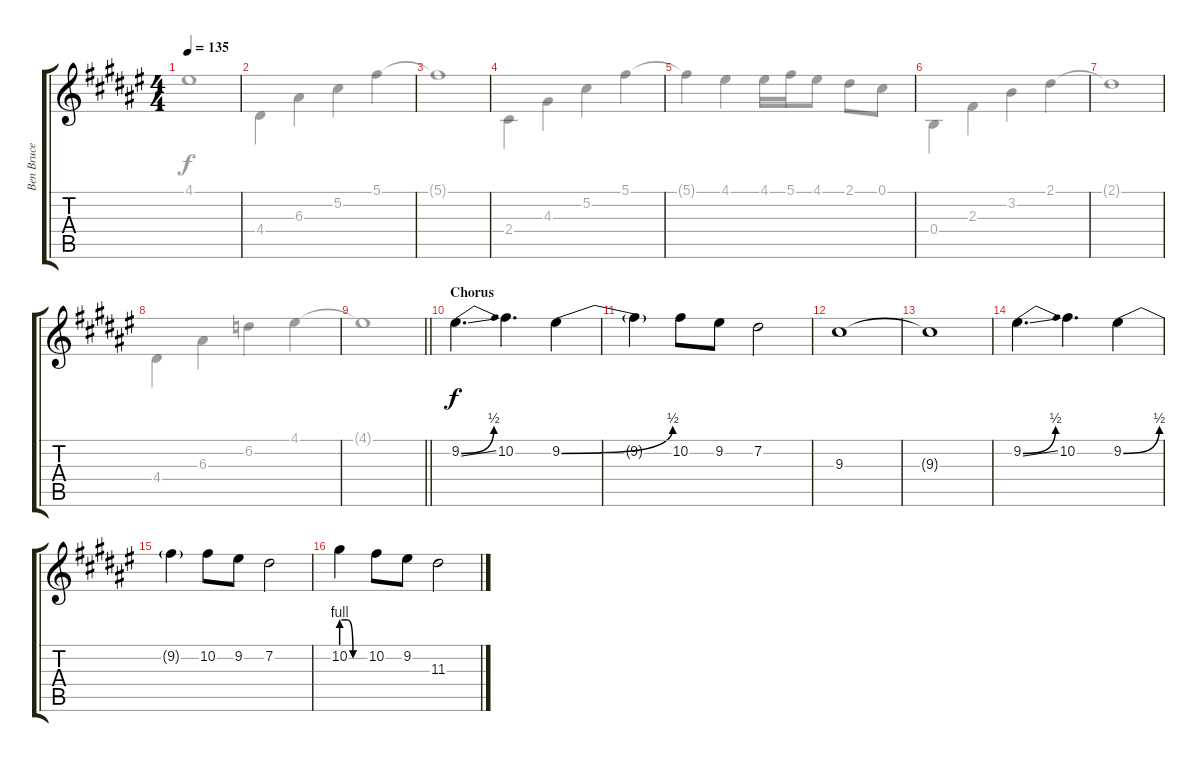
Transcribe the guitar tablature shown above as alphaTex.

\track ("Ben Bruce" "Ben Bruce") {instrument distortionguitar}
\staff {score tabs}
\tuning (Db4 Ab3 E3 B2 Gb2 B1) {hide}
\voice
\ts (4 4)
\tempo 135
\clef g2
\ks d#minor
|
|
|
|
|
|
|
|
\barLineRight lightlight
|
\section ("" "Chorus")
9.2{be (bend 0 0 60 2) ss}.4{d} 10.2.4{d} 9.2{be (bend 0 0 60 2)}.4 |
9.2{t}.4 10.2.8 9.2.8 7.2.2 |
9.3.1 |
9.3{t}.1 |
9.2{be (bend 0 0 60 2) ss}.4{d} 10.2.4{d} 9.2{be (bend 0 0 60 2)}.4 |
9.2{t}.4 10.2.8 9.2.8 7.2.2 |
10.2{be (custom 0 4 15 4 30 0 60 0)}.4 10.2.8 9.2.8 11.3.2
\voice
\clef g2
\ottava regular
\simile none
\ks d#minor
4.1{t}.1{dy f} |
4.4.4 6.3.4 5.2.4 5.1.4 |
5.1{t}.1 |
2.4.4 4.3.4 5.2.4 5.1.4 |
5.1{t}.4 4.1.4 4.1.16 5.1.16 4.1.8 2.1.8 0.1.8 |
0.4.4 2.3.4 3.2.4 2.1.4 |
2.1{t}.1 |
4.4.4 6.3.4 6.2.4 4.1.4 |
\barLineRight lightlight
4.1{t}.1 |
|
|
|
|
|
|
